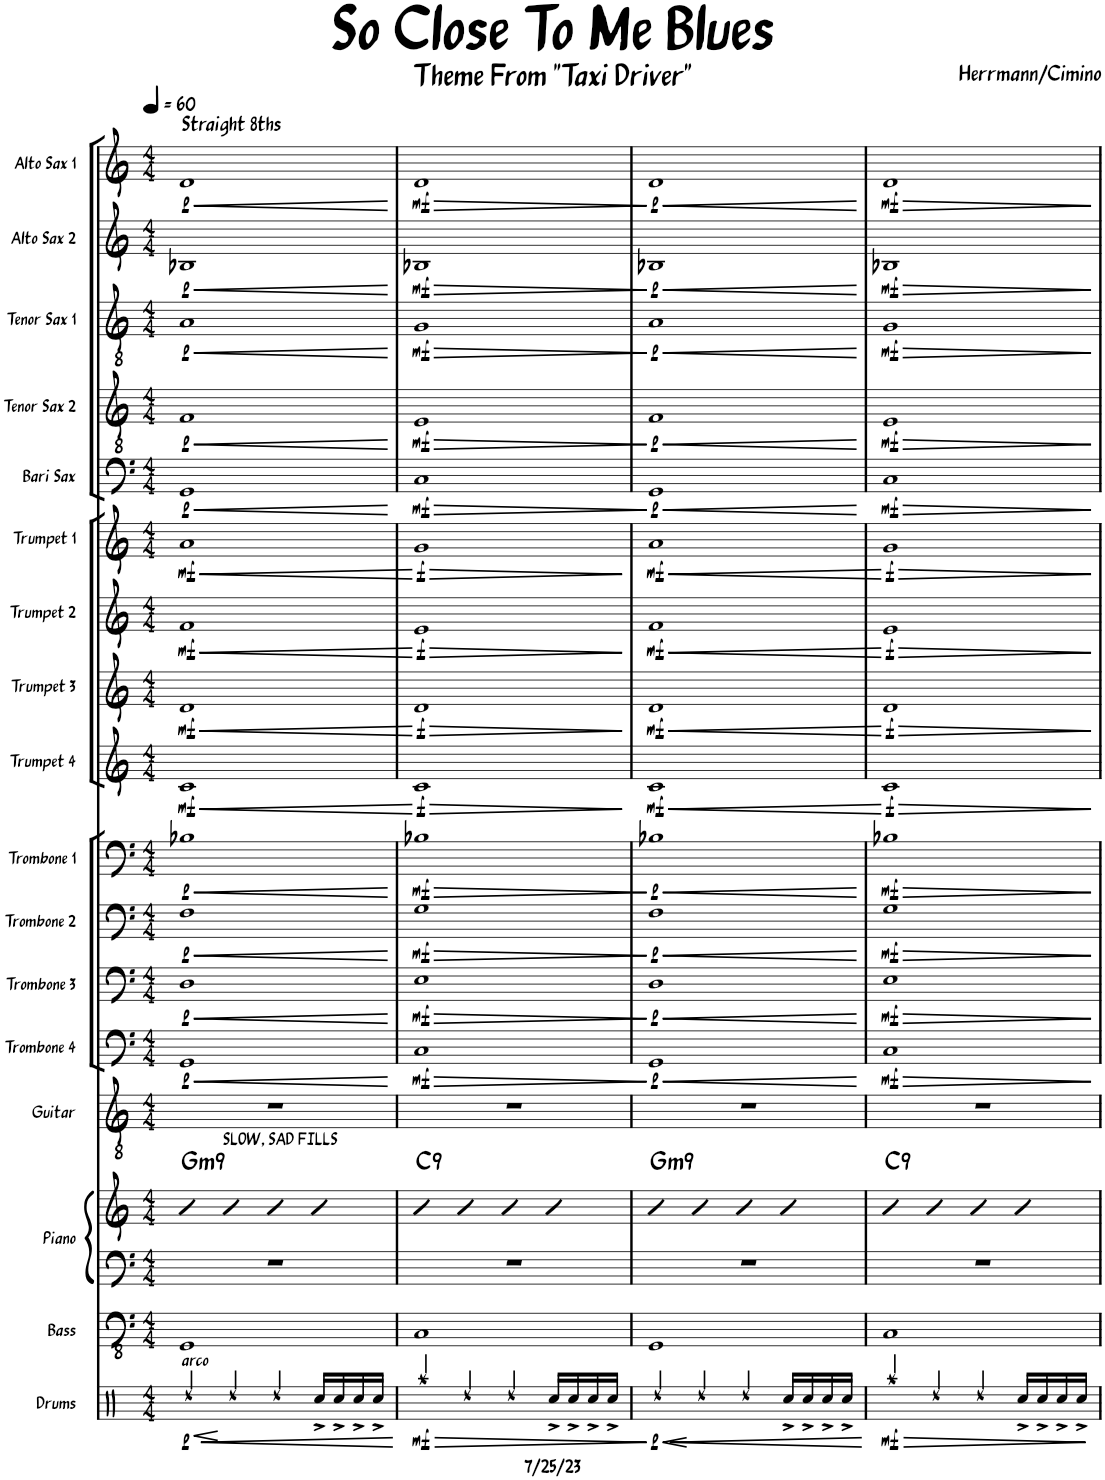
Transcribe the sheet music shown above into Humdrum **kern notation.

**kern	**dynam	**kern	**kern	**kern	**harte	**kern	**kern	**dynam	**kern	**dynam	**kern	**dynam	**kern	**dynam	**kern	**dynam	**kern	**dynam	**kern	**dynam	**kern	**dynam	**kern	**dynam	**kern	**dynam	**kern	**dynam	**kern	**dynam	**kern	**dynam
*part17	*part17	*part16	*part15	*part15	*part15	*part14	*part13	*part13	*part12	*part12	*part11	*part11	*part10	*part10	*part9	*part9	*part8	*part8	*part7	*part7	*part6	*part6	*part5	*part5	*part4	*part4	*part3	*part3	*part2	*part2	*part1	*part1
*staff18	*staff18	*staff17	*staff16	*staff15	*	*staff14	*staff13	*staff13	*staff12	*staff12	*staff11	*staff11	*staff10	*staff10	*staff9	*staff9	*staff8	*staff8	*staff7	*staff7	*staff6	*staff6	*staff5	*staff5	*staff4	*staff4	*staff3	*staff3	*staff2	*staff2	*staff1	*staff1
*I"Drums	*	*I"Bass	*I"Piano	*	*	*I"Guitar	*I"Trombone 4	*	*I"Trombone 3	*	*I"Trombone 2	*	*I"Trombone 1	*	*I"Trumpet 4	*	*I"Trumpet 3	*	*I"Trumpet 2	*	*I"Trumpet 1	*	*I"Bari Sax	*	*I"Tenor Sax 2	*	*I"Tenor Sax 1	*	*I"Alto Sax 2	*	*I"Alto Sax 1	*
*I'Drums	*	*I'Bass	*I'Pno.	*	*	*I'Gtr.	*I'Tbn. 4	*	*I'Tbn. 3	*	*I'Tbn. 2	*	*I'Tbn. 1	*	*I'Tpt. 4	*	*I'Tpt. 3	*	*I'Tpt. 2	*	*I'Tpt. 1	*	*I'Bari	*	*I'Tenor 2	*	*I'Tenor 1	*	*I'Alto 2	*	*I'Alto 1	*
*clefX	*	*clefFv4	*clefF4	*clefG2	*	*clefGv2	*clefF4	*	*clefF4	*	*clefF4	*	*clefF4	*	*clefG2	*	*clefG2	*	*clefG2	*	*clefG2	*	*clefF4	*	*clefGv2	*	*clefGv2	*	*clefG2	*	*clefG2	*
*	*	*	*	*	*	*	*	*	*	*	*	*	*	*	*Trd1c2	*	*Trd1c2	*	*Trd1c2	*	*Trd1c2	*	*Trd12c21	*	*Trd8c14	*	*Trd8c14	*	*Trd5c9	*	*Trd5c9	*
*k[]	*	*k[]	*k[]	*k[]	*	*k[]	*k[]	*	*k[]	*	*k[]	*	*k[]	*	*k[]	*	*k[]	*	*k[]	*	*k[]	*	*k[]	*	*k[]	*	*k[]	*	*k[]	*	*k[]	*
*M4/4	*	*M4/4	*M4/4	*M4/4	*	*M4/4	*M4/4	*	*M4/4	*	*M4/4	*	*M4/4	*	*M4/4	*	*M4/4	*	*M4/4	*	*M4/4	*	*M4/4	*	*M4/4	*	*M4/4	*	*M4/4	*	*M4/4	*
*MM60	*	*MM60	*MM60	*MM60	*	*MM60	*MM60	*	*MM60	*	*MM60	*	*MM60	*	*MM60	*	*MM60	*	*MM60	*	*MM60	*	*MM60	*	*MM60	*	*MM60	*	*MM60	*	*MM60	*
=1	=1	=1	=1	=1	=1	=1	=1	=1	=1	=1	=1	=1	=1	=1	=1	=1	=1	=1	=1	=1	=1	=1	=1	=1	=1	=1	=1	=1	=1	=1	=1	=1
!	!	!	!	!	!	!	!	!	!	!	!	!	!	!	!	!	!	!	!	!	!	!	!	!	!	!	!	!	!	!	!LO:TX:a:B:t=Straight 8ths	!
!	!	!	!	!LO:TX:a:t=SLOW, SAD FILLS	!	!	!	!	!	!	!	!	!	!	!	!	!	!	!	!	!	!	!	!	!	!	!	!	!	!	!	!
!	!	!LO:TX:b:t=arco	!	!	!	!	!	!	!	!	!	!	!	!	!	!	!	!	!	!	!	!	!	!	!	!	!	!	!	!	!	!
!	!LO:HP:b	!	!	!	!	!	!	!LO:HP:b	!	!LO:HP:b	!	!LO:HP:b	!	!LO:HP:b	!	!LO:HP:b	!	!LO:HP:b	!	!LO:HP:b	!	!LO:HP:b	!	!LO:HP:b	!	!LO:HP:b	!	!LO:HP:b	!	!LO:HP:b	!	!LO:HP:b
!	!LO:DY:n=1:b	!	!	!	!LO:H:kt=m9	!	!	!LO:DY:n=1:b	!	!LO:DY:n=1:b	!	!LO:DY:n=1:b	!	!LO:DY:n=1:b	!	!LO:DY:n=1:b	!	!LO:DY:n=1:b	!	!LO:DY:n=1:b	!	!LO:DY:n=1:b	!	!LO:DY:n=1:b	!	!LO:DY:n=1:b	!	!LO:DY:n=1:b	!	!LO:DY:n=1:b	!	!LO:DY:n=1:b
4Rdd/	< p	1GGG	1r	4bn	G:min9	1r	1GG	< p	1D	< p	1F	< p	1B-X	< p	1c	< mf	1d	< mf	1f	< mf	1a	< mf	1GG	< p	1F	< p	1A	< p	1B-X	< p	1d	< p
!	!LO:HP:n=1:b	!	!	!	!	!	!	!	!	!	!	!	!	!	!	!	!	!	!	!	!	!	!	!	!	!	!	!	!	!	!	!
4Rdd/	[ <	.	.	4b	.	.	.	.	.	.	.	.	.	.	.	.	.	.	.	.	.	.	.	.	.	.	.	.	.	.	.	.
4Rdd/	.	.	.	4b	.	.	.	.	.	.	.	.	.	.	.	.	.	.	.	.	.	.	.	.	.	.	.	.	.	.	.	.
16Rcc^/LL	.	.	.	4b	.	.	.	.	.	.	.	.	.	.	.	.	.	.	.	.	.	.	.	.	.	.	.	.	.	.	.	.
16Rcc^/	.	.	.	.	.	.	.	.	.	.	.	.	.	.	.	.	.	.	.	.	.	.	.	.	.	.	.	.	.	.	.	.
16Rcc^/	.	.	.	.	.	.	.	.	.	.	.	.	.	.	.	.	.	.	.	.	.	.	.	.	.	.	.	.	.	.	.	.
16Rcc^/JJ	.	.	.	.	.	.	.	.	.	.	.	.	.	.	.	.	.	.	.	.	.	.	.	.	.	.	.	.	.	.	.	.
.	[	.	.	.	.	.	.	[	.	[	.	[	.	[	.	[	.	[	.	[	.	[	.	[	.	[	.	[	.	[	.	[
=2	=2	=2	=2	=2	=2	=2	=2	=2	=2	=2	=2	=2	=2	=2	=2	=2	=2	=2	=2	=2	=2	=2	=2	=2	=2	=2	=2	=2	=2	=2	=2	=2
!	!LO:HP:b	!	!	!	!	!	!	!LO:HP:b	!	!LO:HP:b	!	!LO:HP:b	!	!LO:HP:b	!	!LO:HP:b	!	!LO:HP:b	!	!LO:HP:b	!	!LO:HP:b	!	!LO:HP:b	!	!LO:HP:b	!	!LO:HP:b	!	!LO:HP:b	!	!LO:HP:b
!	!LO:DY:n=1:b	!	!	!	!LO:H:kt=9	!	!	!LO:DY:n=1:b	!	!LO:DY:n=1:b	!	!LO:DY:n=1:b	!	!LO:DY:n=1:b	!	!LO:DY:n=1:b	!	!LO:DY:n=1:b	!	!LO:DY:n=1:b	!	!LO:DY:n=1:b	!	!LO:DY:n=1:b	!	!LO:DY:n=1:b	!	!LO:DY:n=1:b	!	!LO:DY:n=1:b	!	!LO:DY:n=1:b
4Raa/	> mf	1CC	1r	4bn	C:9	1r	1C	> mf	1E	> mf	1G	> mf	1B-X	> mf	1c	> f	1d	> f	1e	> f	1g	> f	1C	> mf	1E	> mf	1G	> mf	1B-X	> mf	1d	> mf
4Rdd/	.	.	.	4b	.	.	.	.	.	.	.	.	.	.	.	.	.	.	.	.	.	.	.	.	.	.	.	.	.	.	.	.
4Rdd/	.	.	.	4b	.	.	.	.	.	.	.	.	.	.	.	.	.	.	.	.	.	.	.	.	.	.	.	.	.	.	.	.
16Rcc^/LL	.	.	.	4b	.	.	.	.	.	.	.	.	.	.	.	.	.	.	.	.	.	.	.	.	.	.	.	.	.	.	.	.
16Rcc^/	.	.	.	.	.	.	.	.	.	.	.	.	.	.	.	.	.	.	.	.	.	.	.	.	.	.	.	.	.	.	.	.
16Rcc^/	.	.	.	.	.	.	.	.	.	.	.	.	.	.	.	.	.	.	.	.	.	.	.	.	.	.	.	.	.	.	.	.
16Rcc^/JJ	.	.	.	.	.	.	.	.	.	.	.	.	.	.	.	.	.	.	.	.	.	.	.	.	.	.	.	.	.	.	.	.
.	]	.	.	.	.	.	.	]	.	]	.	]	.	]	.	]	.	]	.	]	.	]	.	]	.	]	.	]	.	]	.	]
=3	=3	=3	=3	=3	=3	=3	=3	=3	=3	=3	=3	=3	=3	=3	=3	=3	=3	=3	=3	=3	=3	=3	=3	=3	=3	=3	=3	=3	=3	=3	=3	=3
!	!LO:HP:b	!	!	!	!	!	!	!LO:HP:b	!	!LO:HP:b	!	!LO:HP:b	!	!LO:HP:b	!	!LO:HP:b	!	!LO:HP:b	!	!LO:HP:b	!	!LO:HP:b	!	!LO:HP:b	!	!LO:HP:b	!	!LO:HP:b	!	!LO:HP:b	!	!LO:HP:b
!	!LO:DY:n=1:b	!	!	!	!LO:H:kt=m9	!	!	!LO:DY:n=1:b	!	!LO:DY:n=1:b	!	!LO:DY:n=1:b	!	!LO:DY:n=1:b	!	!LO:DY:n=1:b	!	!LO:DY:n=1:b	!	!LO:DY:n=1:b	!	!LO:DY:n=1:b	!	!LO:DY:n=1:b	!	!LO:DY:n=1:b	!	!LO:DY:n=1:b	!	!LO:DY:n=1:b	!	!LO:DY:n=1:b
4Rdd/	< p	1GGG	1r	4bn	G:min9	1r	1GG	< p	1D	< p	1F	< p	1B-X	< p	1c	< mf	1d	< mf	1f	< mf	1a	< mf	1GG	< p	1F	< p	1A	< p	1B-X	< p	1d	< p
!	!LO:HP:n=1:b	!	!	!	!	!	!	!	!	!	!	!	!	!	!	!	!	!	!	!	!	!	!	!	!	!	!	!	!	!	!	!
4Rdd/	[ <	.	.	4b	.	.	.	.	.	.	.	.	.	.	.	.	.	.	.	.	.	.	.	.	.	.	.	.	.	.	.	.
4Rdd/	.	.	.	4b	.	.	.	.	.	.	.	.	.	.	.	.	.	.	.	.	.	.	.	.	.	.	.	.	.	.	.	.
16Rcc^/LL	.	.	.	4b	.	.	.	.	.	.	.	.	.	.	.	.	.	.	.	.	.	.	.	.	.	.	.	.	.	.	.	.
16Rcc^/	.	.	.	.	.	.	.	.	.	.	.	.	.	.	.	.	.	.	.	.	.	.	.	.	.	.	.	.	.	.	.	.
16Rcc^/	.	.	.	.	.	.	.	.	.	.	.	.	.	.	.	.	.	.	.	.	.	.	.	.	.	.	.	.	.	.	.	.
16Rcc^/JJ	.	.	.	.	.	.	.	.	.	.	.	.	.	.	.	.	.	.	.	.	.	.	.	.	.	.	.	.	.	.	.	.
.	[	.	.	.	.	.	.	[	.	[	.	[	.	[	.	[	.	[	.	[	.	[	.	[	.	[	.	[	.	[	.	[
=4	=4	=4	=4	=4	=4	=4	=4	=4	=4	=4	=4	=4	=4	=4	=4	=4	=4	=4	=4	=4	=4	=4	=4	=4	=4	=4	=4	=4	=4	=4	=4	=4
!	!LO:HP:b	!	!	!	!	!	!	!LO:HP:b	!	!LO:HP:b	!	!LO:HP:b	!	!LO:HP:b	!	!LO:HP:b	!	!LO:HP:b	!	!LO:HP:b	!	!LO:HP:b	!	!LO:HP:b	!	!LO:HP:b	!	!LO:HP:b	!	!LO:HP:b	!	!LO:HP:b
!	!LO:DY:n=1:b	!	!	!	!LO:H:kt=9	!	!	!LO:DY:n=1:b	!	!LO:DY:n=1:b	!	!LO:DY:n=1:b	!	!LO:DY:n=1:b	!	!LO:DY:n=1:b	!	!LO:DY:n=1:b	!	!LO:DY:n=1:b	!	!LO:DY:n=1:b	!	!LO:DY:n=1:b	!	!LO:DY:n=1:b	!	!LO:DY:n=1:b	!	!LO:DY:n=1:b	!	!LO:DY:n=1:b
4Raa/	> mf	1CC	1r	4bn	C:9	1r	1C	> mf	1E	> mf	1G	> mf	1B-X	> mf	1c	> f	1d	> f	1e	> f	1g	> f	1C	> mf	1E	> mf	1G	> mf	1B-X	> mf	1d	> mf
4Rdd/	.	.	.	4b	.	.	.	.	.	.	.	.	.	.	.	.	.	.	.	.	.	.	.	.	.	.	.	.	.	.	.	.
4Rdd/	.	.	.	4b	.	.	.	.	.	.	.	.	.	.	.	.	.	.	.	.	.	.	.	.	.	.	.	.	.	.	.	.
16Rcc^/LL	.	.	.	4b	.	.	.	.	.	.	.	.	.	.	.	.	.	.	.	.	.	.	.	.	.	.	.	.	.	.	.	.
16Rcc^/	.	.	.	.	.	.	.	.	.	.	.	.	.	.	.	.	.	.	.	.	.	.	.	.	.	.	.	.	.	.	.	.
16Rcc^/	.	.	.	.	.	.	.	.	.	.	.	.	.	.	.	.	.	.	.	.	.	.	.	.	.	.	.	.	.	.	.	.
16Rcc^/JJ	.	.	.	.	.	.	.	.	.	.	.	.	.	.	.	.	.	.	.	.	.	.	.	.	.	.	.	.	.	.	.	.
.	]	.	.	.	.	.	.	]	.	]	.	]	.	]	.	]	.	]	.	]	.	]	.	]	.	]	.	]	.	]	.	]
=	=	=	=	=	=	=	=	=	=	=	=	=	=	=	=	=	=	=	=	=	=	=	=	=	=	=	=	=	=	=	=	=
*-	*-	*-	*-	*-	*-	*-	*-	*-	*-	*-	*-	*-	*-	*-	*-	*-	*-	*-	*-	*-	*-	*-	*-	*-	*-	*-	*-	*-	*-	*-	*-	*-
